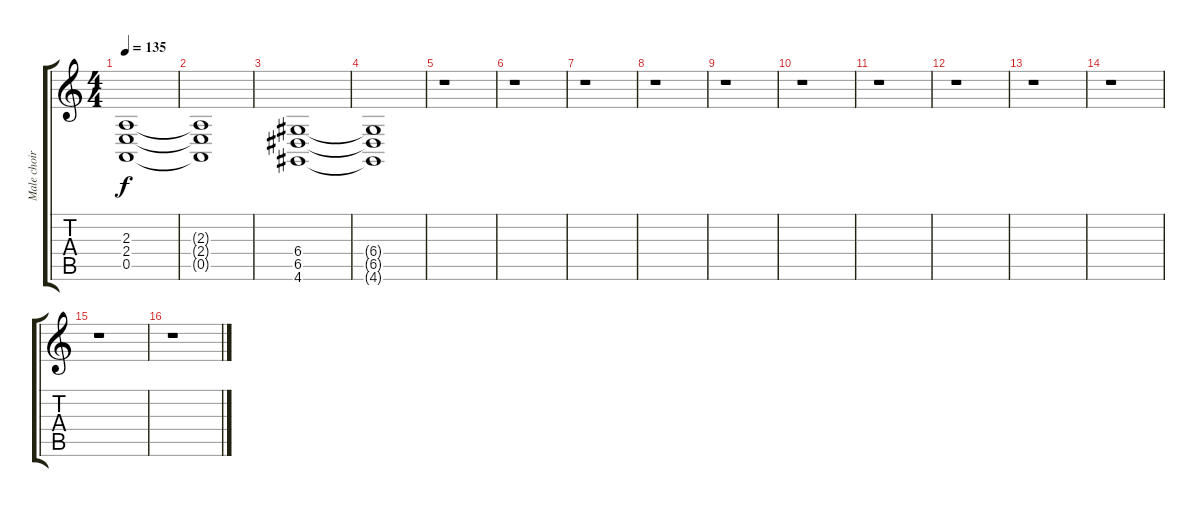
\track ("Male choir" "Male choir") {instrument synthvoice}
\staff {score tabs}
\tuning (E4 B3 G3 D3 A2 E2) {hide}
\ts (4 4)
\tempo 135
\clef g2
\ks c
(2.3 2.4 0.5).1{dy f} |
(2.3{t} 2.4{t} 0.5{t}).1 |
(6.4 6.5 4.6).1 |
(6.4{t} 6.5{t} 4.6{t}).1 |
r.1 |
r.1 |
r.1 |
r.1 |
r.1 |
r.1 |
r.1 |
r.1 |
r.1 |
r.1 |
r.1 |
r.1
